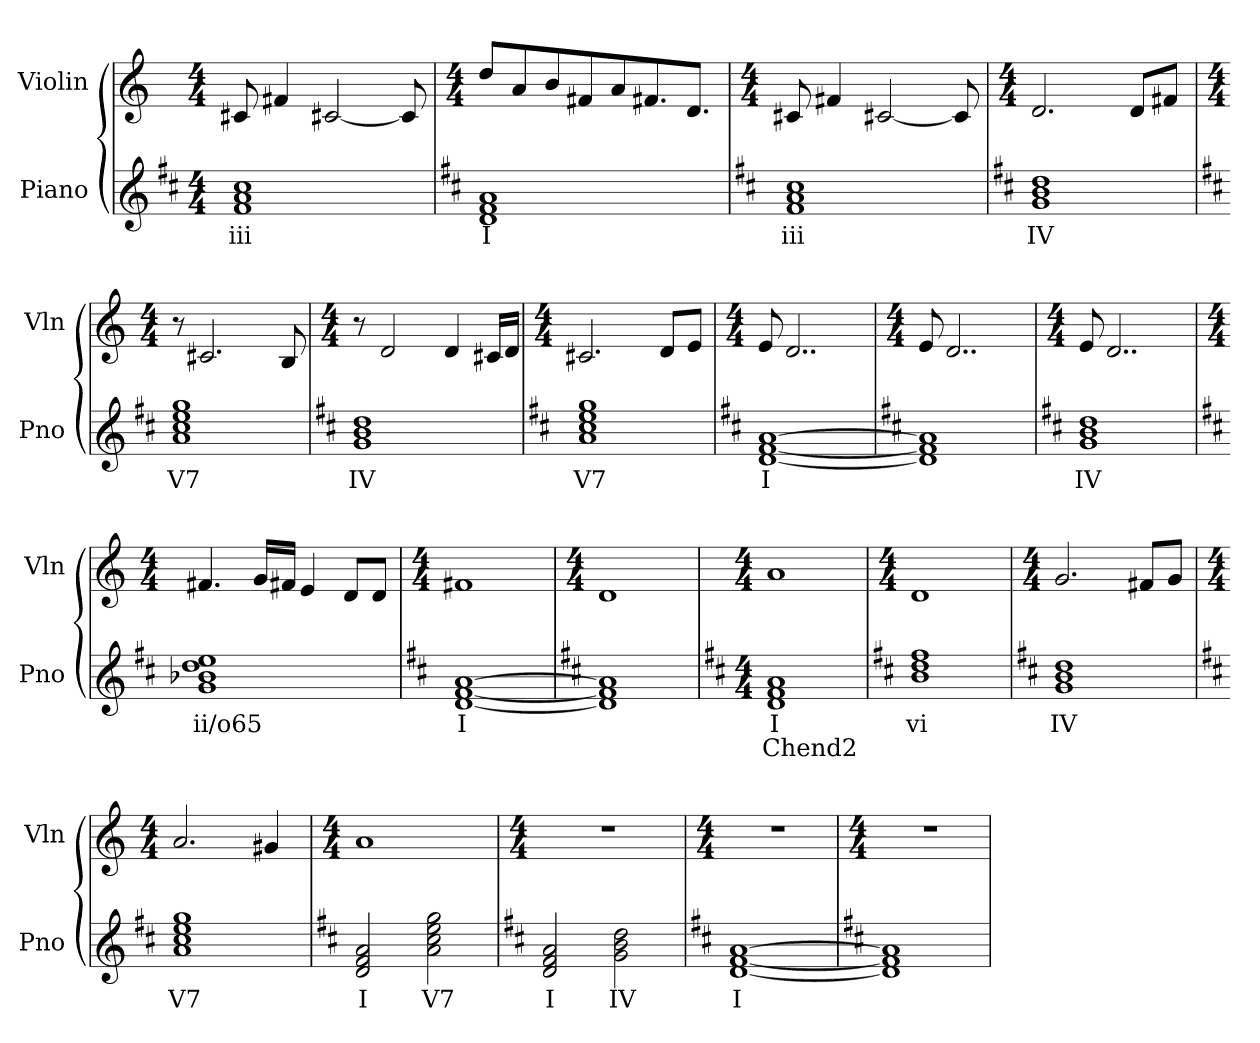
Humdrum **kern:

**kern	**text	**text	**kern
*part2	*part2	*part2	*part1
*staff2	*staff2	*staff2	*staff1
*I"Piano	*	*	*I"Violin
*I'Pno	*	*	*I'Vln
*k[f#c#]	*	*	*
*D:	*	*	*
*M4/4	*	*	*M4/4
=	=	=	=
1f# 1a 1cc#	iii	.	8c#X
.	.	.	4f#X
.	.	.	[2c#X
.	.	.	8c#]
=	=	=	=
*k[f#c#]	*	*	*
*D:	*	*	*
*	*	*	*M4/4
1d 1f# 1a	I	.	8ddL
.	.	.	8aJ
.	.	.	8bL
.	.	.	8f#XJ
.	.	.	8aL
.	.	.	8.f#XJ
.	.	.	8.dJ
=	=	=	=
*k[f#c#]	*	*	*
*D:	*	*	*
*	*	*	*M4/4
1f# 1a 1cc#	iii	.	8c#X
.	.	.	4f#X
.	.	.	[2c#X
.	.	.	8c#]
=	=	=	=
*k[f#c#]	*	*	*
*D:	*	*	*
*	*	*	*M4/4
1g 1b 1dd	IV	.	2.d
.	.	.	8dL
.	.	.	8f#XJ
=	=	=	=
*k[f#c#]	*	*	*
*D:	*	*	*
*	*	*	*M4/4
1a 1cc# 1ee 1gg	V7	.	8r
.	.	.	2.c#X
.	.	.	8B
=	=	=	=
*k[f#c#]	*	*	*
*D:	*	*	*
*	*	*	*M4/4
1g 1b 1dd	IV	.	8r
.	.	.	2d
.	.	.	4d
.	.	.	16c#XLL
.	.	.	16dJJ
=	=	=	=
*k[f#c#]	*	*	*
*D:	*	*	*
*	*	*	*M4/4
1a 1cc# 1ee 1gg	V7	.	2.c#X
.	.	.	8dL
.	.	.	8eJ
=	=	=	=
*k[f#c#]	*	*	*
*D:	*	*	*
*	*	*	*M4/4
[1d [1f# [1a	I	.	8e
.	.	.	2..d
=	=	=	=
*k[f#c#]	*	*	*
*D:	*	*	*
*	*	*	*M4/4
1d] 1f#] 1a]	.	.	8e
.	.	.	2..d
=	=	=	=
*k[f#c#]	*	*	*
*D:	*	*	*
*	*	*	*M4/4
1g 1b 1dd	IV	.	8e
.	.	.	2..d
=	=	=	=
*k[f#c#]	*	*	*
*D:	*	*	*
*	*	*	*M4/4
1g 1b-X 1dd 1ee	ii/o65	.	4.f#X
.	.	.	16gLL
.	.	.	16f#XJJ
.	.	.	4e
.	.	.	8dL
.	.	.	8dJ
=	=	=	=
*k[f#c#]	*	*	*
*D:	*	*	*
*	*	*	*M4/4
[1d [1f# [1a	I	.	1f#X
=	=	=	=
*k[f#c#]	*	*	*
*D:	*	*	*
*	*	*	*M4/4
1d] 1f#] 1a]	.	.	1d
=	=	=	=
*k[f#c#]	*	*	*
*D:	*	*	*
*M4/4	*	*	*M4/4
1d 1f# 1a	I	Chend2	1a
=	=	=	=
*k[f#c#]	*	*	*
*D:	*	*	*
*	*	*	*M4/4
1b 1dd 1ff#	vi	.	1d
=	=	=	=
*k[f#c#]	*	*	*
*D:	*	*	*
*	*	*	*M4/4
1g 1b 1dd	IV	.	2.g
.	.	.	8f#XL
.	.	.	8gJ
=	=	=	=
*k[f#c#]	*	*	*
*D:	*	*	*
*	*	*	*M4/4
1a 1cc# 1ee 1gg	V7	.	2.a
.	.	.	4g#X
=	=	=	=
*k[f#c#]	*	*	*
*D:	*	*	*
*	*	*	*M4/4
2d 2f# 2a	I	.	1a
2a 2cc# 2ee 2gg	V7	.	.
=	=	=	=
*k[f#c#]	*	*	*
*D:	*	*	*
*	*	*	*M4/4
2d 2f# 2a	I	.	1r
2g 2b 2dd	IV	.	.
=	=	=	=
*k[f#c#]	*	*	*
*D:	*	*	*
*	*	*	*M4/4
[1d [1f# [1a	I	.	1r
=	=	=	=
*k[f#c#]	*	*	*
*D:	*	*	*
*	*	*	*M4/4
1d] 1f#] 1a]	.	.	1r
=	=	=	=
*-	*-	*-	*-
